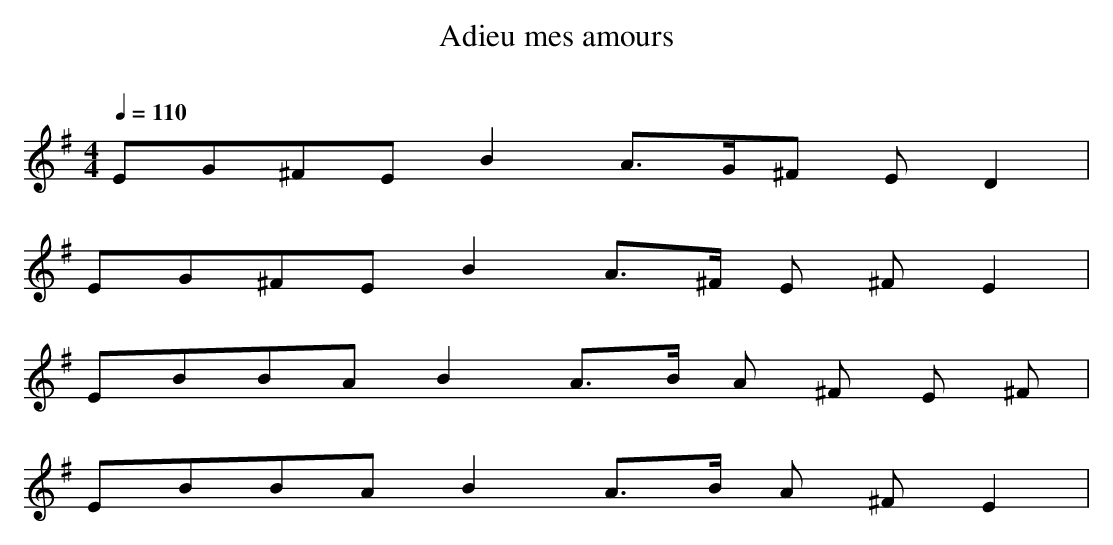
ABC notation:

X:1
T:Adieu mes amours
C:
M:4/4
L:1/8
Q:1/4=110
K:G
EG^FEB2 A>G^F E D2 |
EG^FEB2 A>^F E ^F E2 |
EBBA B2 A>B A ^F E ^F |
EBBA B2 A>B A ^F E2 |
